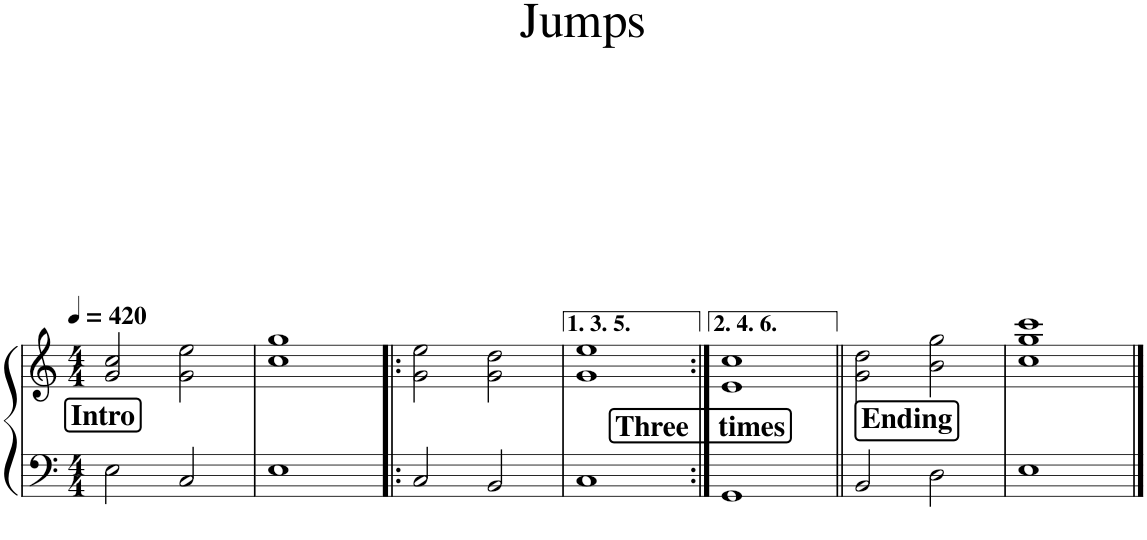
**kern	**kern
*part1	*part1
*staff2	*staff1
*I"Piano	*
*I'Pno.	*
*clefF4	*clefG2
*k[]	*k[]
*M4/4	*M4/4
*MM420	*MM420
!!LO:REH:place=s1:b:B:cj:fs=14:t=Intro
=1	=1
2E\	2g/ 2cc/
2C/	2g\ 2ee\
=2	=2
1E	1cc 1gg
!!LO:REH:place=s1:b:B:cj:fs=14:t=Three    times
=3!|:	=3!|:
2C/	2g\ 2ee\
2BB/	2g\ 2dd\
=4	=4
1C	1g 1ee
=5:|!	=5:|!
1GG	1e 1cc
!!LO:REH:place=s1:b:B:cj:fs=14:t=Ending
=6||	=6||
2BB/	2g\ 2dd\
2D\	2b\ 2gg\
=7	=7
1E	1cc 1gg 1ccc
==	==
*-	*-
